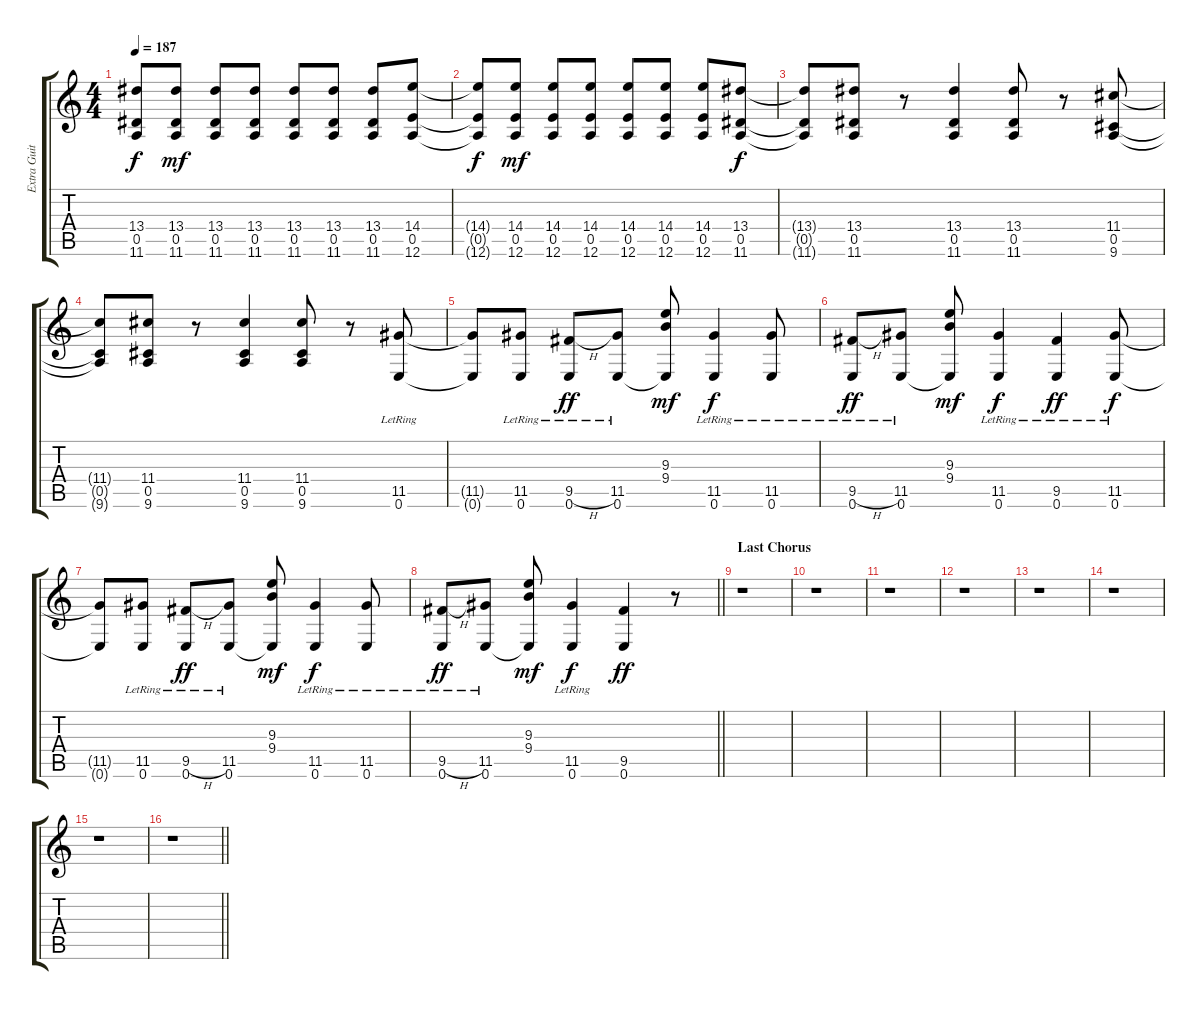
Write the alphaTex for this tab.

\track ("Extra Guitar" "Extra Guit") {instrument distortionguitar}
\staff {score tabs}
\tuning (E4 B3 G3 D3 A2 E2) {hide}
\ts (4 4)
\tempo 187
\clef g2
\ks c
(13.4{t} 0.5{t} 11.6{t}).8{dy f} (13.4 0.5 11.6).8{dy mf} (13.4 0.5 11.6).8 (13.4 0.5 11.6).8 (13.4 0.5 11.6).8 (13.4 0.5 11.6).8 (13.4 0.5 11.6).8 (14.4 0.5 12.6).8 |
(14.4{t} 0.5{t} 12.6{t}).8{dy f} (14.4 0.5 12.6).8{dy mf} (14.4 0.5 12.6).8 (14.4 0.5 12.6).8 (14.4 0.5 12.6).8 (14.4 0.5 12.6).8 (14.4 0.5 12.6).8 (13.4 0.5 11.6).8{dy f} |
(13.4{t} 0.5{t} 11.6{t}).8 (13.4 0.5 11.6).8 r.8 (13.4 0.5 11.6).4 (13.4 0.5 11.6).8 r.8 (11.4 0.5 9.6).8 |
(11.4{t} 0.5{t} 9.6{t}).8 (11.4 0.5 9.6).8 r.8 (11.4 0.5 9.6).4 (11.4 0.5 9.6).8 r.8 (11.5{lr} 0.6{lr}).8{volume 10} |
(11.5{t} 0.6{t}).8 (11.5{lr} 0.6{lr}).8 (9.5{h lr} 0.6{lr}).8{dy ff} (11.5{lr} 0.6{lr}).8 (9.3 9.4 0.6{t}).8{dy mf} (11.5{lr} 0.6{lr}).4{dy f} (11.5{lr} 0.6{lr}).8 |
(9.5{h lr} 0.6{lr}).8{dy ff} (11.5{lr} 0.6{lr}).8 (9.3 9.4 0.6{t}).8{dy mf} (11.5{lr} 0.6{lr}).4{dy f} (9.5{lr} 0.6{lr}).4{dy ff} (11.5{lr} 0.6{lr}).8{dy f} |
(11.5{t} 0.6{t}).8 (11.5{lr} 0.6{lr}).8 (9.5{h lr} 0.6{lr}).8{dy ff} (11.5{lr} 0.6{lr}).8 (9.3 9.4 0.6{t}).8{dy mf} (11.5{lr} 0.6{lr}).4{dy f} (11.5{lr} 0.6{lr}).8 |
\barLineRight lightlight
(9.5{h lr} 0.6{lr}).8{dy ff} (11.5{lr} 0.6{lr}).8 (9.3 9.4 0.6{t}).8{dy mf} (11.5{lr} 0.6{lr}).4{dy f} (9.5 0.6).4{dy ff} r.8 |
\section ("" "Last Chorus")
r.1 |
r.1 |
r.1 |
r.1 |
r.1 |
r.1 |
r.1 |
\barLineRight lightlight
r.1
